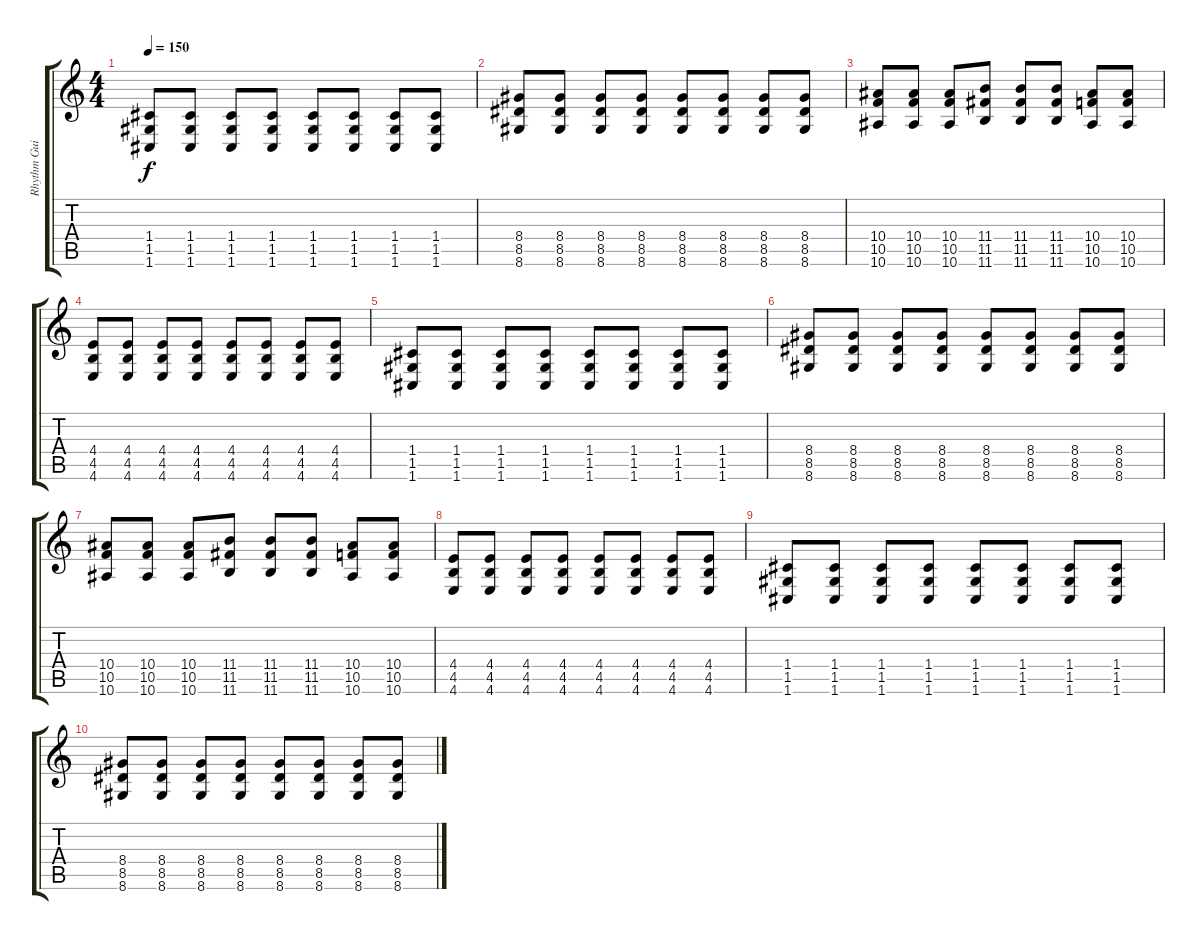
\track ("Rhythm Guitar" "Rhythm Gui") {instrument distortionguitar}
\staff {score tabs}
\tuning (D4 A3 F3 C3 G2 C2) {hide}
\ts (4 4)
\tempo 150
\clef g2
\ks c
(1.4 1.5 1.6).8{dy f} (1.4 1.5 1.6).8 (1.4 1.5 1.6).8 (1.4 1.5 1.6).8 (1.4 1.5 1.6).8 (1.4 1.5 1.6).8 (1.4 1.5 1.6).8 (1.4 1.5 1.6).8 |
(8.4 8.5 8.6).8 (8.4 8.5 8.6).8 (8.4 8.5 8.6).8 (8.4 8.5 8.6).8 (8.4 8.5 8.6).8 (8.4 8.5 8.6).8 (8.4 8.5 8.6).8 (8.4 8.5 8.6).8 |
(10.4 10.5 10.6).8 (10.4 10.5 10.6).8 (10.4 10.5 10.6).8 (11.4 11.5 11.6).8 (11.4 11.5 11.6).8 (11.4 11.5 11.6).8 (10.4 10.5 10.6).8 (10.4 10.5 10.6).8 |
(4.4 4.5 4.6).8 (4.4 4.5 4.6).8 (4.4 4.5 4.6).8 (4.4 4.5 4.6).8 (4.4 4.5 4.6).8 (4.4 4.5 4.6).8 (4.4 4.5 4.6).8 (4.4 4.5 4.6).8 |
(1.4 1.5 1.6).8 (1.4 1.5 1.6).8 (1.4 1.5 1.6).8 (1.4 1.5 1.6).8 (1.4 1.5 1.6).8 (1.4 1.5 1.6).8 (1.4 1.5 1.6).8 (1.4 1.5 1.6).8 |
(8.4 8.5 8.6).8 (8.4 8.5 8.6).8 (8.4 8.5 8.6).8 (8.4 8.5 8.6).8 (8.4 8.5 8.6).8 (8.4 8.5 8.6).8 (8.4 8.5 8.6).8 (8.4 8.5 8.6).8 |
(10.4 10.5 10.6).8 (10.4 10.5 10.6).8 (10.4 10.5 10.6).8 (11.4 11.5 11.6).8 (11.4 11.5 11.6).8 (11.4 11.5 11.6).8 (10.4 10.5 10.6).8 (10.4 10.5 10.6).8 |
(4.4 4.5 4.6).8 (4.4 4.5 4.6).8 (4.4 4.5 4.6).8 (4.4 4.5 4.6).8 (4.4 4.5 4.6).8 (4.4 4.5 4.6).8 (4.4 4.5 4.6).8 (4.4 4.5 4.6).8 |
(1.4 1.5 1.6).8 (1.4 1.5 1.6).8 (1.4 1.5 1.6).8 (1.4 1.5 1.6).8 (1.4 1.5 1.6).8 (1.4 1.5 1.6).8 (1.4 1.5 1.6).8 (1.4 1.5 1.6).8 |
(8.4 8.5 8.6).8 (8.4 8.5 8.6).8 (8.4 8.5 8.6).8 (8.4 8.5 8.6).8 (8.4 8.5 8.6).8 (8.4 8.5 8.6).8 (8.4 8.5 8.6).8 (8.4 8.5 8.6).8
